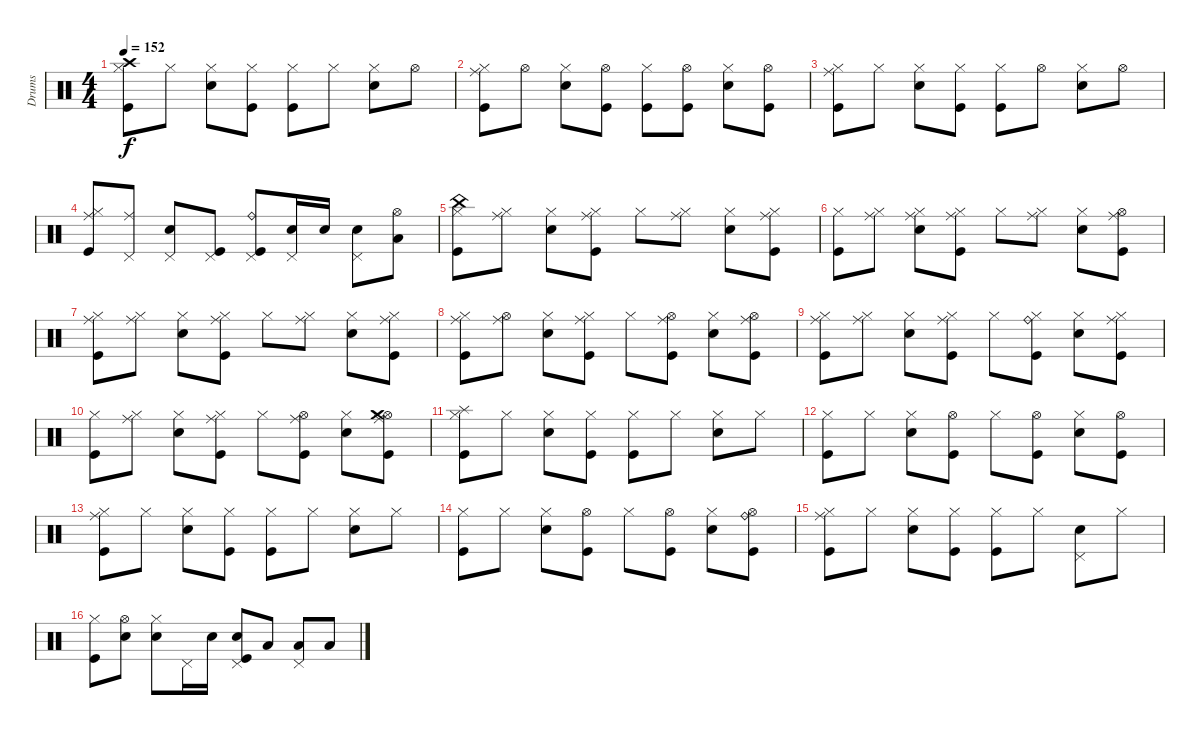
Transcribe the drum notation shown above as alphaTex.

\track ("Drums" "Drums") {instrument percussion}
\staff {score}
\articulation defaults
\ts (4 4)
\tempo 152
\clef neutral
\ks c
("Kick (hit)" "Hi-Hat (closed)" "Crash high (hit)").8{dy f} "Hi-Hat (closed)".8 ("Snare (hit) 2" "Hi-Hat (closed)").8 ("Kick (hit)" "Hi-Hat (closed)").8 ("Kick (hit)" "Hi-Hat (closed)").8 "Hi-Hat (closed)".8 ("Snare (hit) 2" "Hi-Hat (closed)").8 "Hi-Hat (open)".8 |
("Kick (hit)" "Hi-Hat (closed)" "Ride (middle)").8 "Hi-Hat (open)".8 ("Snare (hit) 2" "Hi-Hat (closed)").8 ("Kick (hit)" "Hi-Hat (open)").8 ("Kick (hit)" "Hi-Hat (closed)").8 ("Kick (hit)" "Hi-Hat (open)").8 ("Snare (hit) 2" "Hi-Hat (closed)").8 ("Kick (hit)" "Hi-Hat (open)").8 |
("Kick (hit)" "Hi-Hat (closed)" "Ride (middle)").8 "Hi-Hat (closed)".8 ("Snare (hit) 2" "Hi-Hat (closed)").8 ("Kick (hit)" "Hi-Hat (closed)").8 ("Kick (hit)" "Hi-Hat (closed)").8 "Hi-Hat (open)".8 ("Snare (hit) 2" "Hi-Hat (closed)").8 "Hi-Hat (open)".8 |
("Kick (hit)" "Hi-Hat (closed)" "Ride (middle)").8 ("Pedal Hi-Hat (hit)" "Ride (middle)").8 ("Snare (hit) 2" "Pedal Hi-Hat (hit)").8 ("Kick (hit)" "Pedal Hi-Hat (hit)").8 ("Kick (hit)" "Pedal Hi-Hat (hit)" "Ride (bell)").8 ("Snare (hit) 2" "Pedal Hi-Hat (hit)").16 "Snare (hit) 2".16 ("Snare (hit) 2" "Pedal Hi-Hat (hit)").8 ("Low Floor Tom (hit)" "Hi-Hat (open)").8 |
("Kick (hit)" "Hi-Hat (closed)" "China (hit)").8 ("Hi-Hat (closed)" "Ride (middle)").8 ("Snare (hit) 2" "Hi-Hat (closed)").8 ("Kick (hit)" "Hi-Hat (closed)" "Ride (middle)").8 "Hi-Hat (closed)".8 ("Hi-Hat (closed)" "Ride (middle)").8 ("Snare (hit) 2" "Hi-Hat (closed)").8 ("Hi-Hat (closed)" "Ride (middle)" "Kick (hit)").8 |
("Kick (hit)" "Hi-Hat (closed)").8 ("Hi-Hat (closed)" "Ride (middle)").8 ("Snare (hit) 2" "Hi-Hat (closed)" "Ride (middle)").8 ("Ride (middle)" "Kick (hit)" "Hi-Hat (closed)").8 "Hi-Hat (closed)".8 ("Hi-Hat (closed)" "Ride (middle)").8 ("Snare (hit) 2" "Hi-Hat (closed)").8 ("Ride (middle)" "Kick (hit)" "Hi-Hat (open)").8 |
("Ride (middle)" "Kick (hit)" "Hi-Hat (closed)").8 ("Hi-Hat (closed)" "Ride (middle)").8 ("Snare (hit) 2" "Hi-Hat (closed)").8 ("Kick (hit)" "Hi-Hat (closed)" "Ride (middle)").8 "Hi-Hat (closed)".8 ("Hi-Hat (closed)" "Ride (middle)").8 ("Snare (hit) 2" "Hi-Hat (closed)").8 ("Kick (hit)" "Hi-Hat (closed)" "Ride (middle)").8 |
("Kick (hit)" "Hi-Hat (closed)" "Ride (middle)").8 ("Hi-Hat (open)" "Ride (middle)").8 ("Snare (hit) 2" "Hi-Hat (closed)").8 ("Kick (hit)" "Hi-Hat (closed)" "Ride (middle)").8 "Hi-Hat (closed)".8 ("Kick (hit)" "Hi-Hat (open)" "Ride (middle)").8 ("Snare (hit) 2" "Hi-Hat (closed)").8 ("Kick (hit)" "Hi-Hat (open)" "Ride (middle)").8 |
("Kick (hit)" "Hi-Hat (closed)" "Ride (middle)").8 ("Hi-Hat (closed)" "Ride (middle)").8 ("Snare (hit) 2" "Hi-Hat (closed)").8 ("Kick (hit)" "Hi-Hat (closed)" "Ride (middle)").8 "Hi-Hat (closed)".8 ("Kick (hit)" "Hi-Hat (closed)" "Ride (bell)").8 ("Snare (hit) 2" "Hi-Hat (closed)").8 ("Kick (hit)" "Hi-Hat (closed)" "Ride (middle)").8 |
("Kick (hit)" "Hi-Hat (closed)").8 ("Hi-Hat (closed)" "Ride (middle)").8 ("Snare (hit) 2" "Hi-Hat (closed)").8 ("Kick (hit)" "Hi-Hat (closed)" "Ride (middle)").8 "Hi-Hat (closed)".8 ("Kick (hit)" "Hi-Hat (open)" "Ride (middle)").8 ("Snare (hit) 2" "Hi-Hat (closed)").8 ("Kick (hit)" "Hi-Hat (open)" "Ride (middle)" "Crash medium (hit)").8 |
("Kick (hit)" "Hi-Hat (closed)" "Splash (hit)").8 "Hi-Hat (closed)".8 ("Snare (hit) 2" "Hi-Hat (closed)").8 ("Kick (hit)" "Hi-Hat (closed)").8 ("Kick (hit)" "Hi-Hat (closed)").8 "Hi-Hat (closed)".8 ("Snare (hit) 2" "Hi-Hat (closed)").8 "Hi-Hat (closed)".8 |
("Kick (hit)" "Hi-Hat (closed)").8 "Hi-Hat (closed)".8 ("Snare (hit) 2" "Hi-Hat (closed)").8 ("Kick (hit)" "Hi-Hat (open)").8 "Hi-Hat (closed)".8 ("Kick (hit)" "Hi-Hat (open)").8 ("Snare (hit) 2" "Hi-Hat (closed)").8 ("Kick (hit)" "Hi-Hat (open)").8 |
("Kick (hit)" "Hi-Hat (closed)" "Ride (middle)").8 "Hi-Hat (closed)".8 ("Snare (hit) 2" "Hi-Hat (closed)").8 ("Kick (hit)" "Hi-Hat (closed)").8 ("Kick (hit)" "Hi-Hat (closed)").8 "Hi-Hat (closed)".8 ("Snare (hit) 2" "Hi-Hat (closed)").8 "Hi-Hat (closed)".8 |
("Kick (hit)" "Hi-Hat (closed)").8 "Hi-Hat (closed)".8 ("Snare (hit) 2" "Hi-Hat (closed)").8 ("Kick (hit)" "Hi-Hat (open)").8 "Hi-Hat (closed)".8 ("Kick (hit)" "Hi-Hat (open)").8 ("Snare (hit) 2" "Hi-Hat (closed)").8 ("Kick (hit)" "Hi-Hat (open)" "Ride (bell)").8 |
("Kick (hit)" "Hi-Hat (closed)" "Ride (middle)").8 "Hi-Hat (closed)".8 ("Snare (hit) 2" "Hi-Hat (closed)").8 ("Kick (hit)" "Hi-Hat (closed)").8 ("Kick (hit)" "Hi-Hat (closed)").8 "Hi-Hat (closed)".8 ("Snare (hit) 2" "Pedal Hi-Hat (hit)").8 "Hi-Hat (closed)".8 |
("Kick (hit)" "Hi-Hat (closed)").8 ("Snare (hit) 2" "Hi-Hat (open)").8 ("Snare (hit) 2" "Hi-Hat (closed)").8 "Pedal Hi-Hat (hit)".16 "Snare (hit) 2".16 ("Kick (hit)" "Snare (hit) 2" "Pedal Hi-Hat (hit)").8 "Low Tom (hit)".8 ("Low Floor Tom (hit)" "Pedal Hi-Hat (hit)").8 "Low Floor Tom (hit)".8
